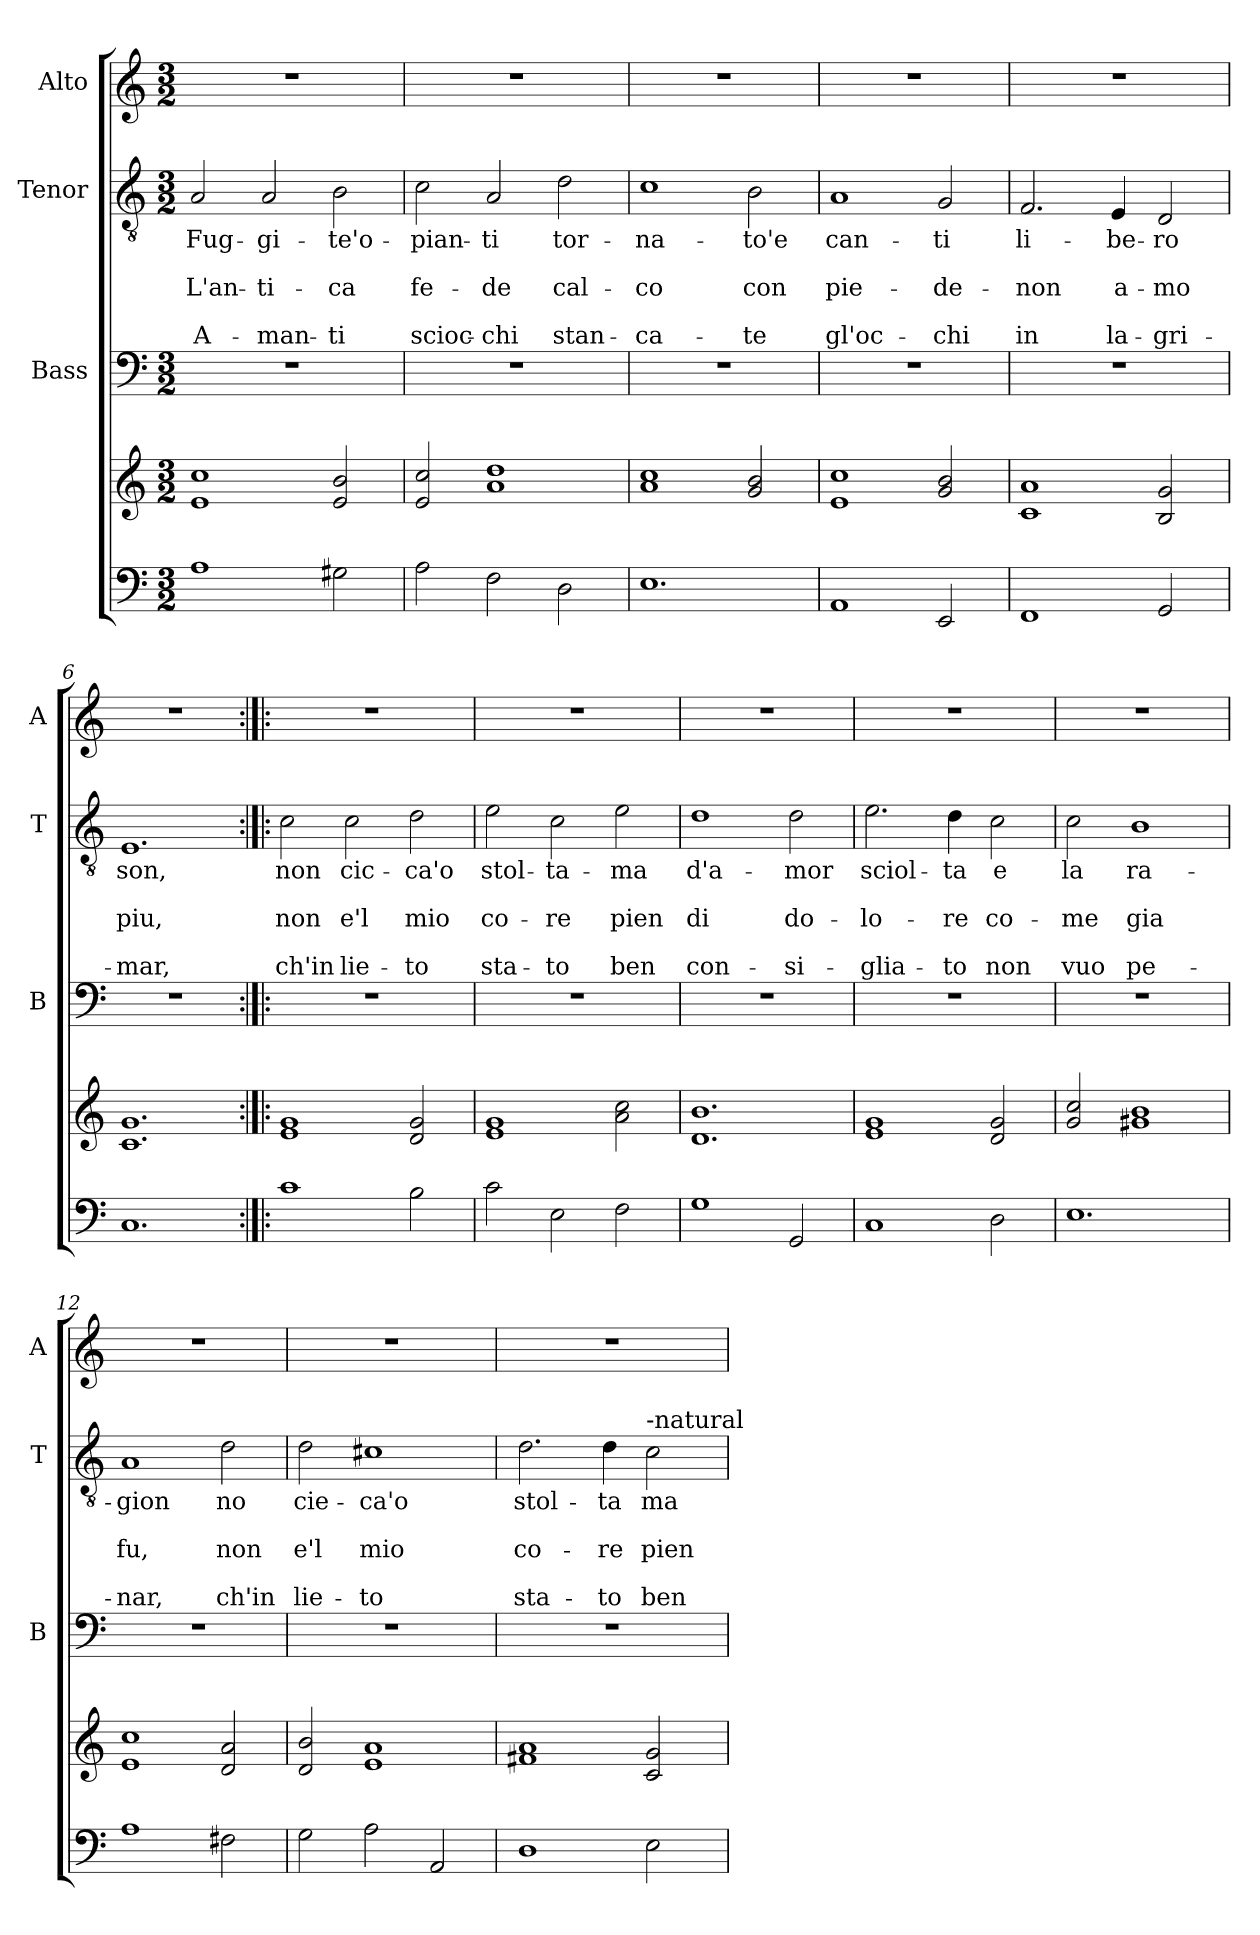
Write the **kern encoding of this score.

**kern	**kern	**kern	**kern	**text	**text	**text	**text	**text	**kern
*part4	*part4	*part3	*part2	*part2	*part2	*part2	*part2	*part2	*part1
*staff5	*staff4	*staff3	*staff2	*staff2	*staff2	*staff2	*staff2	*staff2	*staff1
*	*	*I"Bass	*I"Tenor	*	*	*	*	*	*I"Alto
*	*	*I'B	*I'T	*	*	*	*	*	*I'A
*clefF4	*clefG2	*clefF4	*clefGv2	*	*	*	*	*	*clefG2
*k[]	*k[]	*k[]	*k[]	*	*	*	*	*	*k[]
*C:	*C:	*C:	*C:	*	*	*	*	*	*C:
*M3/2	*M3/2	*M3/2	*M3/2	*	*	*	*	*	*M3/2
=1	=1	=1	=1	=1	=1	=1	=1	=1	=1
!	!	!	!	!LO:LY:b	!	!LO:LY:b	!	!LO:LY:b	!
1A	1e 1cc	1.r	2A/	Fug-	.	L'an-	.	A-	1.r
!	!	!	!	!LO:LY:b	!	!LO:LY:b	!	!LO:LY:b	!
.	.	.	2A/	-gi-	.	-ti-	.	-man-	.
!	!	!	!	!LO:LY:b	!	!LO:LY:b	!	!LO:LY:b	!
2G#X\	2e/ 2b/	.	2B\	-te'o-	.	-ca	.	-ti	.
=2	=2	=2	=2	=2	=2	=2	=2	=2	=2
!	!	!	!	!LO:LY:b	!	!LO:LY:b	!	!LO:LY:b	!
2A\	2e/ 2cc/	1.r	2c\	-pian-	.	fe-	.	scioc-	1.r
!	!	!	!	!LO:LY:b	!	!LO:LY:b	!	!LO:LY:b	!
2F\	1a 1dd	.	2A/	-ti	.	-de	.	-chi	.
!	!	!	!	!LO:LY:b	!	!LO:LY:b	!	!LO:LY:b	!
2D\	.	.	2d\	tor-	.	cal-	.	stan-	.
=3	=3	=3	=3	=3	=3	=3	=3	=3	=3
!	!	!	!	!LO:LY:b	!	!LO:LY:b	!	!LO:LY:b	!
1.E	1a 1cc	1.r	1c	-na-	.	-co	.	-ca-	1.r
!	!	!	!	!LO:LY:b	!	!LO:LY:b	!	!LO:LY:b	!
.	2g/ 2b/	.	2B\	-to'e	.	con	.	-te	.
=4	=4	=4	=4	=4	=4	=4	=4	=4	=4
!	!	!	!	!LO:LY:b	!	!LO:LY:b	!	!LO:LY:b	!
1AA	1e 1cc	1.r	1A	can-	.	pie-	.	gl'oc-	1.r
!	!	!	!	!LO:LY:b	!	!LO:LY:b	!	!LO:LY:b	!
2EE/	2g/ 2b/	.	2G/	-ti	.	-de-	.	-chi	.
=5	=5	=5	=5	=5	=5	=5	=5	=5	=5
!	!	!	!	!LO:LY:b	!	!LO:LY:b	!	!LO:LY:b	!
1FF	1c 1a	1.r	2.F/	li-	.	-non	.	in	1.r
!	!	!	!	!LO:LY:b	!	!LO:LY:b	!	!LO:LY:b	!
.	.	.	4E/	-be-	.	a-	.	la-	.
!	!	!	!	!LO:LY:b	!	!LO:LY:b	!	!LO:LY:b	!
2GG/	2B/ 2g/	.	2D/	-ro	.	-mo	.	-gri-	.
=6	=6	=6	=6	=6	=6	=6	=6	=6	=6
!	!	!	!	!LO:LY:b	!	!LO:LY:b	!	!LO:LY:b	!
1.C	1.c 1.g	1.r	1.E	son,	.	piu,	.	-mar,	1.r
!!LO:LB:g=z
=7:|!|:	=7:|!|:	=7:|!|:	=7:|!|:	=7:|!|:	=7:|!|:	=7:|!|:	=7:|!|:	=7:|!|:	=7:|!|:
!	!	!	!	!LO:LY:b	!	!LO:LY:b	!	!LO:LY:b	!
1c	1e 1g	1.r	2c\	non	.	non	.	ch'in	1.r
!	!	!	!	!LO:LY:b	!	!LO:LY:b	!	!LO:LY:b	!
.	.	.	2c\	cic-	.	e'l	.	lie-	.
!	!	!	!	!LO:LY:b	!	!LO:LY:b	!	!LO:LY:b	!
2B\	2d/ 2g/	.	2d\	-ca'o	.	mio	.	-to	.
=8	=8	=8	=8	=8	=8	=8	=8	=8	=8
!	!	!	!	!LO:LY:b	!	!LO:LY:b	!	!LO:LY:b	!
2c\	1e 1g	1.r	2e\	stol-	.	co-	.	sta-	1.r
!	!	!	!	!LO:LY:b	!	!LO:LY:b	!	!LO:LY:b	!
2E\	.	.	2c\	-ta-	.	-re	.	-to	.
!	!	!	!	!LO:LY:b	!	!LO:LY:b	!	!LO:LY:b	!
2F\	2a\ 2cc\	.	2e\	-ma	.	pien	.	ben	.
=9	=9	=9	=9	=9	=9	=9	=9	=9	=9
!	!	!	!	!LO:LY:b	!	!LO:LY:b	!	!LO:LY:b	!
1G	1.d 1.b	1.r	1d	d'a-	.	di	.	con-	1.r
!	!	!	!	!LO:LY:b	!	!LO:LY:b	!	!LO:LY:b	!
2GG/	.	.	2d\	-mor	.	do-	.	-si-	.
=10	=10	=10	=10	=10	=10	=10	=10	=10	=10
!	!	!	!	!LO:LY:b	!	!LO:LY:b	!	!LO:LY:b	!
1C	1e 1g	1.r	2.e\	sciol-	.	-lo-	.	-glia-	1.r
!	!	!	!	!LO:LY:b	!	!LO:LY:b	!	!LO:LY:b	!
.	.	.	4d\	-ta	.	-re	.	-to	.
!	!	!	!	!LO:LY:b	!	!LO:LY:b	!	!LO:LY:b	!
2D\	2d/ 2g/	.	2c\	e	.	co-	.	non	.
=11	=11	=11	=11	=11	=11	=11	=11	=11	=11
!	!	!	!	!LO:LY:b	!	!LO:LY:b	!	!LO:LY:b	!
1.E	2g/ 2cc/	1.r	2c\	la	.	-me	.	vuo	1.r
!	!	!	!	!LO:LY:b	!	!LO:LY:b	!	!LO:LY:b	!
.	1g#X 1b	.	1B	ra-	.	gia	.	pe-	.
=12	=12	=12	=12	=12	=12	=12	=12	=12	=12
!	!	!	!	!LO:LY:b	!	!LO:LY:b	!	!LO:LY:b	!
1A	1e 1cc	1.r	1A	-gion	.	fu,	.	-nar,	1.r
!	!	!	!	!LO:LY:b	!	!LO:LY:b	!	!LO:LY:b	!
2F#X\	2d/ 2a/	.	2d\	no	.	non	.	ch'in	.
!!LO:LB:g=z
=13	=13	=13	=13	=13	=13	=13	=13	=13	=13
!	!	!	!	!LO:LY:b	!	!LO:LY:b	!	!LO:LY:b	!
2G\	2d/ 2b/	1.r	2d\	cie-	.	e'l	.	lie-	1.r
!	!	!	!	!LO:LY:b	!	!LO:LY:b	!	!LO:LY:b	!
2A\	1e 1a	.	1c#X	-ca'o	.	mio	.	-to	.
2AA/	.	.	.	.	.	.	.	.	.
=14	=14	=14	=14	=14	=14	=14	=14	=14	=14
!	!	!	!	!LO:LY:b	!	!LO:LY:b	!	!LO:LY:b	!
1D	1f#X 1a	1.r	2.d\	stol-	.	co-	.	sta-	1.r
!	!	!	!	!LO:LY:b	!	!LO:LY:b	!	!LO:LY:b	!
.	.	.	4d\	-ta	.	-re	.	-to	.
!	!	!	!LO:TX:a:t=-natural	!	!	!	!	!	!
!	!	!	!	!LO:LY:b	!	!LO:LY:b	!	!LO:LY:b	!
2E\	2c/ 2g/	.	2c\	ma	.	pien	.	ben	.
=	=	=	=	=	=	=	=	=	=
*-	*-	*-	*-	*-	*-	*-	*-	*-	*-
